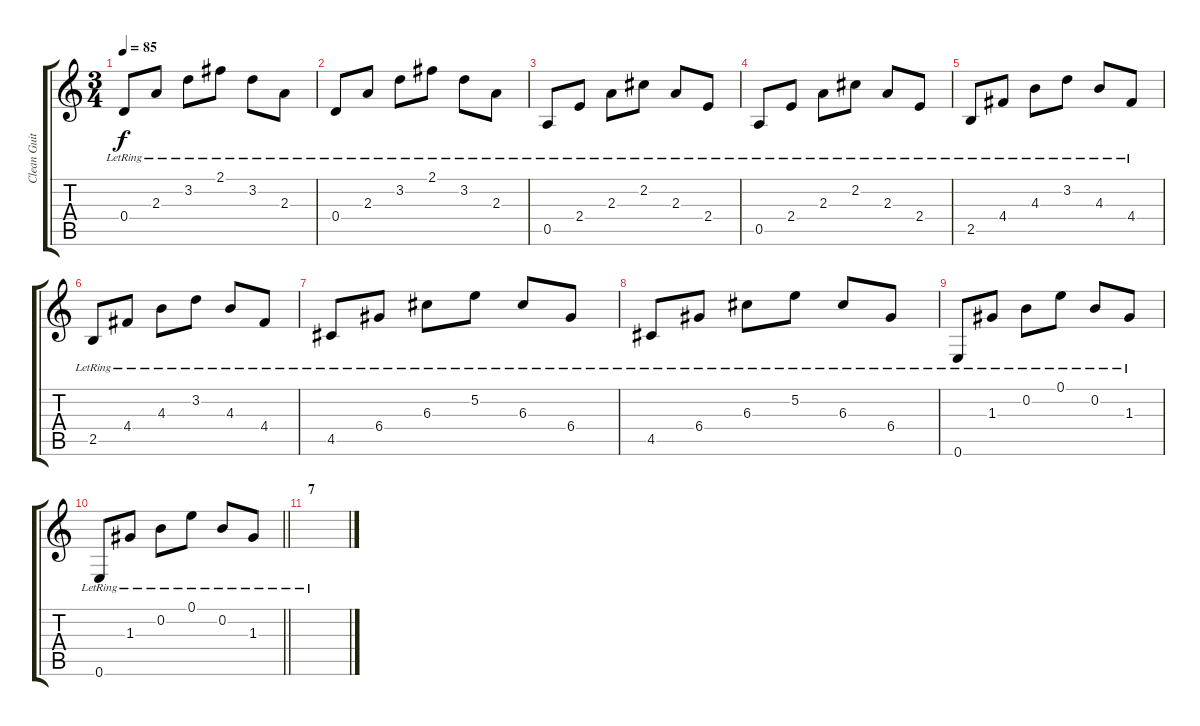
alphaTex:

\track ("Clean Guitar" "Clean Guit") {instrument electricguitarjazz}
\staff {score tabs}
\tuning (E4 B3 G3 D3 A2 E2) {hide}
\ts (3 4)
\tempo 85
\clef g2
\ks c
0.4{lr}.8{dy f} 2.3{lr}.8 3.2{lr}.8 2.1{lr}.8 3.2{lr}.8 2.3{lr}.8 |
0.4{lr}.8 2.3{lr}.8 3.2{lr}.8 2.1{lr}.8 3.2{lr}.8 2.3{lr}.8 |
0.5{lr}.8 2.4{lr}.8 2.3{lr}.8 2.2{lr}.8 2.3{lr}.8 2.4{lr}.8 |
0.5{lr}.8 2.4{lr}.8 2.3{lr}.8 2.2{lr}.8 2.3{lr}.8 2.4{lr}.8 |
2.5{lr}.8 4.4{lr}.8 4.3{lr}.8 3.2{lr}.8 4.3{lr}.8 4.4{lr}.8 |
2.5{lr}.8 4.4{lr}.8 4.3{lr}.8 3.2{lr}.8 4.3{lr}.8 4.4{lr}.8 |
4.5{lr}.8 6.4{lr}.8 6.3{lr}.8 5.2{lr}.8 6.3{lr}.8 6.4{lr}.8 |
4.5{lr}.8 6.4{lr}.8 6.3{lr}.8 5.2{lr}.8 6.3{lr}.8 6.4{lr}.8 |
0.6{lr}.8 1.3{lr}.8 0.2{lr}.8 0.1{lr}.8 0.2{lr}.8 1.3{lr}.8 |
\barLineRight lightlight
0.6{lr}.8 1.3{lr}.8 0.2{lr}.8 0.1{lr}.8 0.2{lr}.8 1.3{lr}.8 |
\section ("" "7")
